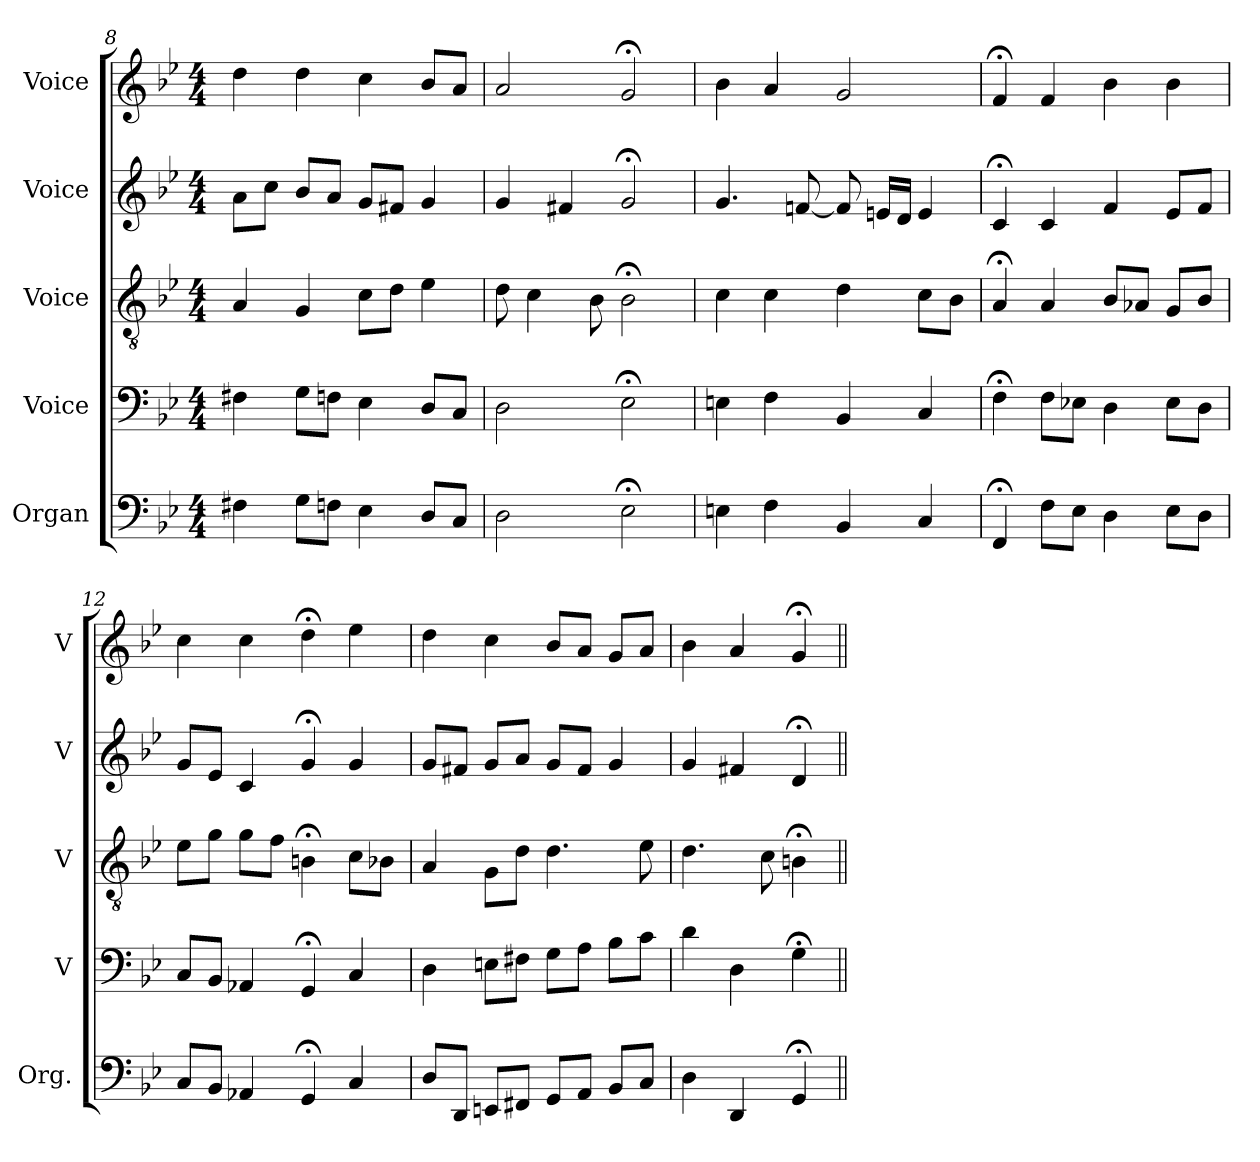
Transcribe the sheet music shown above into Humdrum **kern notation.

**kern	**kern	**kern	**kern	**kern
*part5	*part4	*part3	*part2	*part1
*staff5	*staff4	*staff3	*staff2	*staff1
*I"Organ	*I"Voice	*I"Voice	*I"Voice	*I"Voice
*I'Org.	*I'V	*I'V	*I'V	*I'V
*clefF4	*clefF4	*clefGv2	*clefG2	*clefG2
*k[b-e-]	*k[b-e-]	*k[b-e-]	*k[b-e-]	*k[b-e-]
*M4/4	*M4/4	*M4/4	*M4/4	*M4/4
=8	=8	=8	=8	=8
4F#X	4F#X	4A	8aL	4dd
.	.	.	8ccJ	.
8GL	8GL	4G	8b-L	4dd
8FnJ	8FnJ	.	8aJ	.
4E-	4E-	8cL	8gL	4cc
.	.	8dJ	8f#XJ	.
8DL	8DL	4e-	4g	8b-L
8CJ	8CJ	.	.	8aJ
=9	=9	=9	=9	=9
2D	2D	8d	4g	2a
.	.	4c	.	.
.	.	.	4f#X	.
.	.	8B-	.	.
2E-;<	2E-;<	2B-;<	2g;<	2g;<
=10	=10	=10	=10	=10
4En	4En	4c	4.g	4b-
4F	4F	4c	.	4a
.	.	.	[8fn	.
4BB-	4BB-	4d	8f]	2g
.	.	.	16enLL	.
.	.	.	16dJJ	.
4C	4C	8cL	4e	.
.	.	8B-J	.	.
=11	=11	=11	=11	=11
4FF;<	4F;<	4A;<	4c;<	4f;<
8FL	8FL	4A	4c	4f
8E-J	8E-XJ	.	.	.
4D	4D	8B-L	4f	4b-
.	.	8A-XJ	.	.
8E-L	8E-L	8GL	8e-L	4b-
8DJ	8DJ	8B-J	8fJ	.
=12	=12	=12	=12	=12
8CL	8CL	8e-L	8gL	4cc
8BB-J	8BB-J	8gJ	8e-J	.
4AA-X	4AA-X	8gL	4c	4cc
.	.	8fJ	.	.
4GG;<	4GG;<	4Bn;<	4g;<	4dd;<
4C	4C	8cL	4g	4ee-
.	.	8B-XJ	.	.
=13	=13	=13	=13	=13
8DL	4D	4A	8gL	4dd
8DDJ	.	.	8f#XJ	.
8EEnL	8EnL	8GL	8gL	4cc
8FF#XJ	8F#XJ	8dJ	8aJ	.
8GGL	8GL	4.d	8gL	8b-L
8AAJ	8AJ	.	8f#J	8aJ
8BB-L	8B-L	.	4g	8gL
8CJ	8cJ	8e-	.	8aJ
=14	=14	=14	=14	=14
4D	4d	4.d	4g	4b-
4DD	4D	.	4f#X	4a
.	.	8c	.	.
4GG;<	4G;<	4Bn;<	4d;<	4g;<
=||	=||	=||	=||	=||
*-	*-	*-	*-	*-
